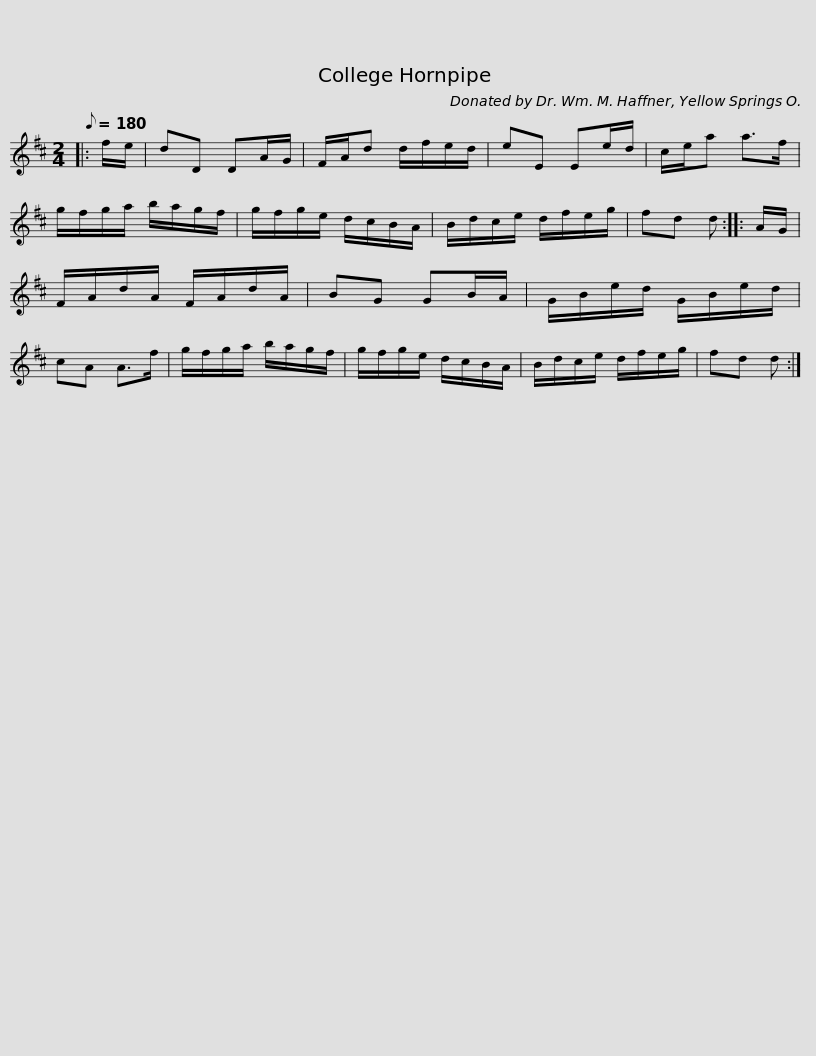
X:1
L:1/8
Q:1/8=180
M:2/4
I:linebreak $
K:none
V:1 treble transpose="8 "
V:1
[K:D]|: f/e/ | dD DA/G/ | F/A/d d/f/e/d/ | eE Ee/d/ | c/e/a a>f | %5
 g/f/g/a/ b/a/g/f/ | g/f/g/e/ d/c/B/A/ |$ B/d/c/e/ d/f/e/g/ | fd d :: A/G/ | %10
 F/A/d/A/ F/A/d/A/ | BG GB/A/ | G/B/e/d/ G/B/e/d/ | cA A>f |$ g/f/g/a/ b/a/g/f/ | %15
 g/f/g/e/ d/c/B/A/ | B/d/c/e/ d/f/e/g/ | fd d :| %18
